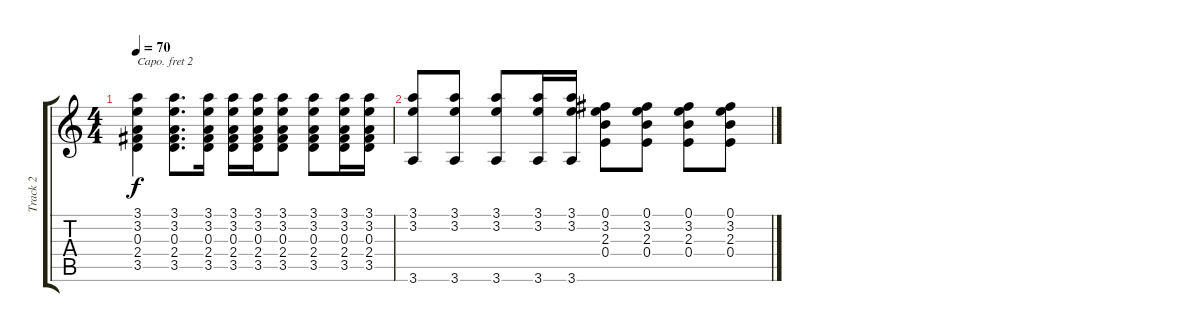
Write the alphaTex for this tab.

\track ("Track 2" "Track 2") {instrument acousticguitarsteel}
\staff {score tabs}
\capo 2
\tuning (E4 B3 G3 D3 A2 E2) {hide}
\ts (4 4)
\tempo 70
\clef g2
\ks c
(3.1 3.2 0.3 2.4 3.5).4{dy f} (3.1 3.2 0.3 2.4 3.5).8{d} (3.1 3.2 0.3 2.4 3.5).16 (3.1 3.2 0.3 2.4 3.5).16 (3.1 3.2 0.3 2.4 3.5).16 (3.1 3.2 0.3 2.4 3.5).8 (3.1 3.2 0.3 2.4 3.5).8 (3.1 3.2 0.3 2.4 3.5).16 (3.1 3.2 0.3 2.4 3.5).16 |
(3.1 3.2 3.6).8 (3.1 3.2 3.6).8 (3.1 3.2 3.6).8 (3.1 3.2 3.6).16 (3.1 3.2 3.6).16 (0.1 3.2 2.3 0.4).8 (0.1 3.2 2.3 0.4).8 (0.1 3.2 2.3 0.4).8 (0.1 3.2 2.3 0.4).8
